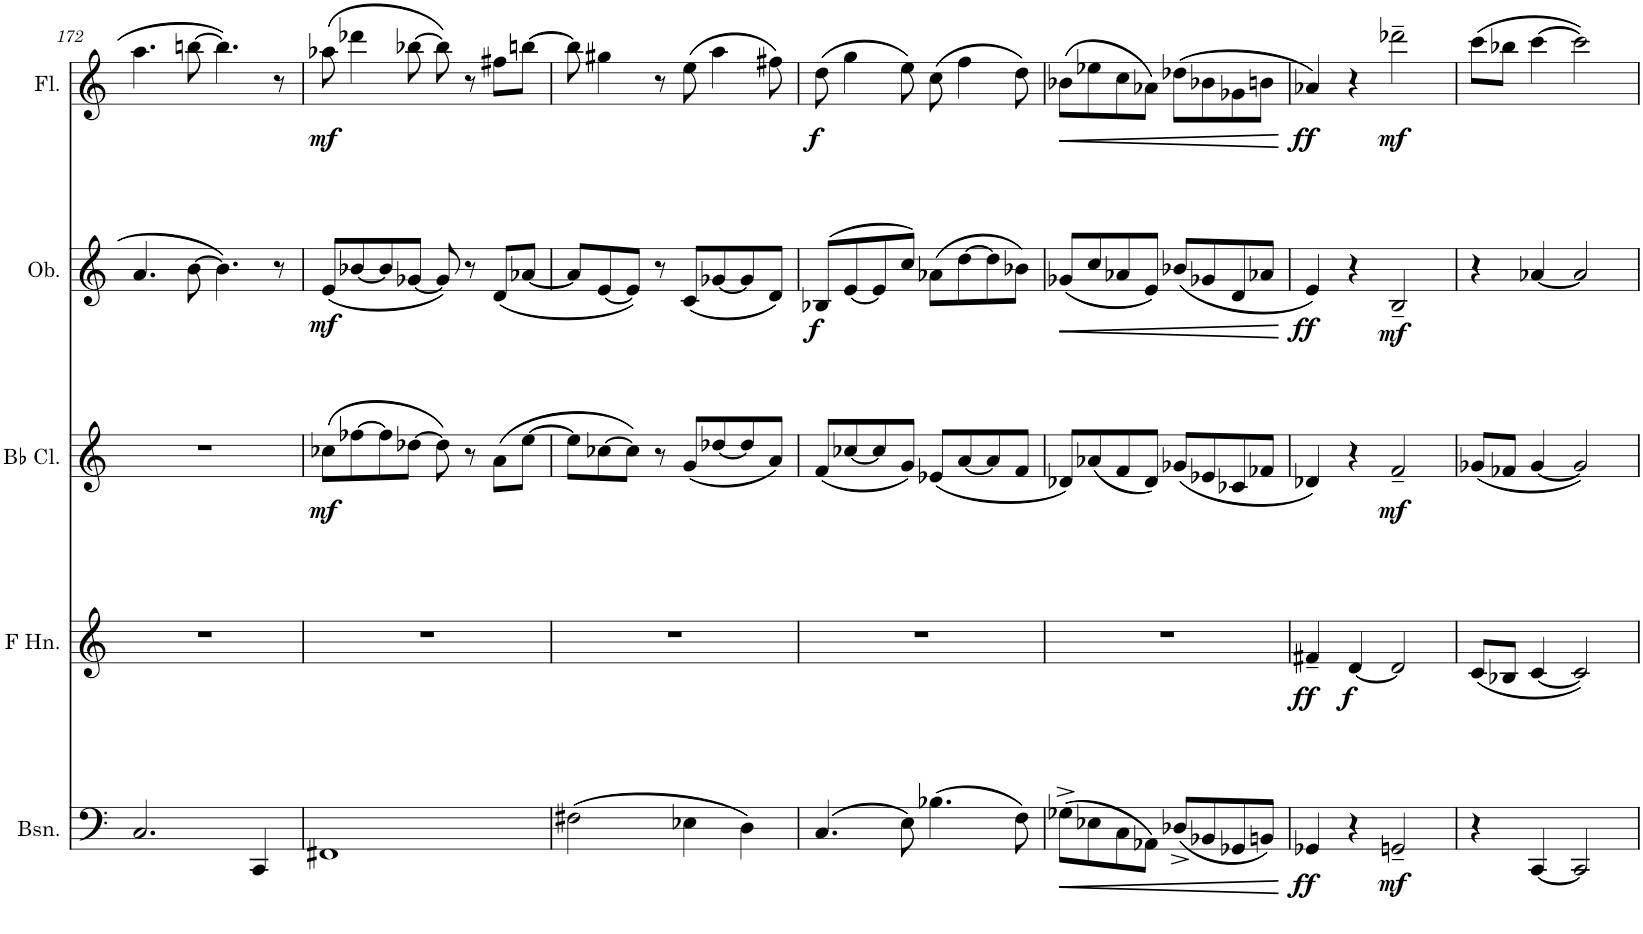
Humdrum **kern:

**kern	**dynam	**kern	**dynam	**kern	**dynam	**kern	**dynam	**kern	**dynam
*part5	*part5	*part4	*part4	*part3	*part3	*part2	*part2	*part1	*part1
*staff5	*staff5	*staff4	*staff4	*staff3	*staff3	*staff2	*staff2	*staff1	*staff1
*I"Bassoon	*	*I"Horn in F	*	*I"Bb Clarinet	*	*I"English Horn	*	*I"Flute	*
*I'Bsn.	*	*	*	*I'Bb Cl.	*	*I'E. Hn.	*	*I'Fl.	*
!!LO:PB:g=z
*clefF4	*	*clefG2	*	*clefG2	*	*clefG2	*	*clefG2	*
*	*	*ITrd4c7	*	*ITrd1c2	*	*ITrd4c7	*	*	*
*k[]	*	*k[]	*	*k[]	*	*k[]	*	*k[]	*
*M4/4	*	*M4/4	*	*M4/4	*	*M4/4	*	*M4/4	*
=172	=172	=172	=172	=172	=172	=172	=172	=172	=172
2.C/	.	1r	.	1r	.	4.a/	.	4.aa\	.
.	.	.	.	.	.	[8b\	.	[8bbn\	.
.	.	.	.	.	.	4.b\]	.	4.bb\]	.
4CC/	.	.	.	.	.	.	.	.	.
.	.	.	.	.	.	8r	.	8r	.
=173	=173	=173	=173	=173	=173	=173	=173	=173	=173
!	!	!	!	!	!LO:DY:b	!	!LO:DY:b	!	!LO:DY:b
1FF#X	.	1r	.	(8cc-X\L	mf	(8e/L	mf	(8aa-X\	mf
.	.	.	.	[8ff-X\	.	[8b-X/	.	4ddd-X\	.
.	.	.	.	8ff-\]	.	8b-/]	.	.	.
.	.	.	.	[8dd-X\J	.	[8g-X/J	.	[8bb-X\	.
.	.	.	.	8dd-\])	.	8g-/])	.	8bb-\])	.
.	.	.	.	8r	.	8r	.	8r	.
.	.	.	.	(8a\L	.	(8d/L	.	8ff#X\L	.
.	.	.	.	[8ee\J	.	[8a-X/J	.	[8bbn\J	.
=174	=174	=174	=174	=174	=174	=174	=174	=174	=174
(2F#X\	.	1r	.	8ee\L]	.	8a-/L]	.	8bb\]	.
.	.	.	.	[8cc-X\	.	[8e/	.	4gg#X\	.
.	.	.	.	8cc-\J])	.	8e/J])	.	.	.
.	.	.	.	8r	.	8r	.	8r	.
4E-X\	.	.	.	(8g/L	.	(8c/L	.	(8ee\	.
.	.	.	.	[8dd-X/	.	[8g-X/	.	4aa\	.
4D\)	.	.	.	8dd-/]	.	8g-/]	.	.	.
.	.	.	.	8a/J)	.	8d/J)	.	8ff#X\)	.
=175	=175	=175	=175	=175	=175	=175	=175	=175	=175
!	!	!	!	!	!	!	!LO:DY:b	!	!LO:DY:b
(4.C/	.	1r	.	(8f/L	.	(>8B-X/L	f	(8dd\	f
.	.	.	.	[8cc-X/	.	[8e/	.	4gg\	.
.	.	.	.	8cc-/]	.	8e/]	.	.	.
8E\)	.	.	.	8g/J)	.	8cc/J)	.	8ee\)	.
(4.B-X\	.	.	.	(8e-X/L	.	(8a-X\L	.	(8cc\	.
.	.	.	.	[8a/	.	[8dd\	.	4ff\	.
.	.	.	.	8a/]	.	8dd\]	.	.	.
8F\)	.	.	.	8f/J	.	8b-X\J)	.	8dd\)	.
=176	=176	=176	=176	=176	=176	=176	=176	=176	=176
!	!	!	!	!	!	!	!	!	!LO:HP:b
(8G-X^\L	.	1r	.	8d-X/L)	.	(8g-X/L	.	(8b-X\L	<
8E-X\	.	.	.	(8a-X/	.	8cc/	.	8ee-X\	.
8C\	.	.	.	8f/	.	8a-X/	.	8cc\	.
8AA-X\J)	.	.	.	8d-/J)	.	8e/J)	.	8a-X\J)	.
(8D-X^/L	.	.	.	(8g-X/L	.	(8b-X/L	.	(8dd-X\L	.
8BB-X/	.	.	.	8e-X/	.	8g-X/	.	8b-X\	.
8GG-X/	.	.	.	8c-X/	.	8d/	.	8g-X\	.
8BBn/J)	.	.	.	8f-X/J	.	8a-X/J	.	8bn\J	.
.	.	.	.	.	.	.	.	.	[
=177	=177	=177	=177	=177	=177	=177	=177	=177	=177
!	!LO:DY:b	!	!LO:DY:b	!	!	!	!LO:DY:b	!	!LO:DY:b
4GG-X/	ff	4f#X~/	ff	4d-X/)	.	4e/)	ff	4a-X/)	ff
!	!	!	!LO:DY:b	!	!	!	!	!	!
4r	.	[4d/	f	4r	.	4r	.	4r	.
!	!LO:DY:b	!	!	!	!LO:DY:b	!	!LO:DY:b	!	!LO:DY:b
2GGn~/	mf	2d/]	.	2f~/	mf	2B~/	mf	2ddd-X~\	mf
=178	=178	=178	=178	=178	=178	=178	=178	=178	=178
4r	.	(8c/L	.	(8g-X/L	.	4r	.	(8ccc\L	.
.	.	8B-X/J	.	8f-X/J	.	.	.	8bb-X\J	.
[4CC/	.	[4c/	.	[4g-/	.	[4a-X/	.	[4ccc\	.
2CC/]	.	2c/])	.	2g-/])	.	2a-/]	.	2ccc\])	.
=	=	=	=	=	=	=	=	=	=
*-	*-	*-	*-	*-	*-	*-	*-	*-	*-
